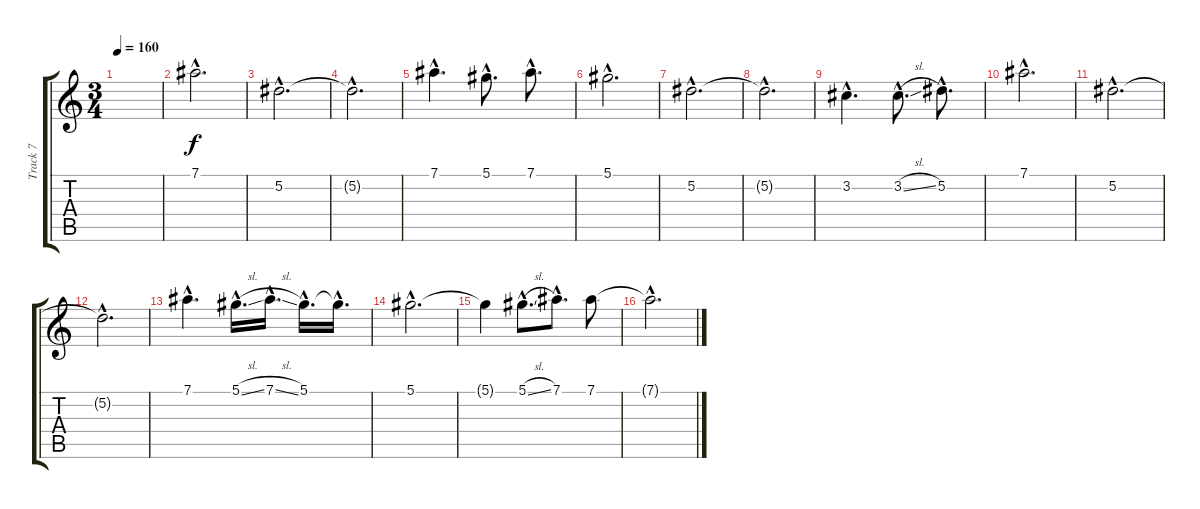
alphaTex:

\track ("Track 7" "Track 7") {instrument overdrivenguitar}
\staff {score tabs}
\tuning (Eb4 Bb3 Gb3 Db3 Ab2 Eb2) {hide}
\ts (3 4)
\tempo 160
\clef g2
\ks c
|
7.1{hac}.2{d} |
5.2{hac}.2{d} |
5.2{hac t}.2{d} |
7.1{hac}.4{d} 5.1{hac}.8{d} 7.1{hac}.8{d} |
5.1{hac}.2{d} |
5.2{hac}.2{d} |
5.2{hac t}.2{d} |
3.2{hac}.4{d} 3.2{sl hac}.8{d} 5.2{hac}.8{d} |
7.1{hac}.2{d} |
5.2{hac}.2{d} |
5.2{hac t}.2{d} |
7.1{hac}.4{d} 5.1{sl hac}.16{d} 7.1{sl hac}.16{d} 5.1{hac}.16{d} 5.1{hac t}.16{d} |
5.1{hac}.2{d} |
5.1{t}.4 5.1{sl hac}.8{d} 7.1{hac}.8{d} 7.1.8 |
7.1{hac t}.2{d}
